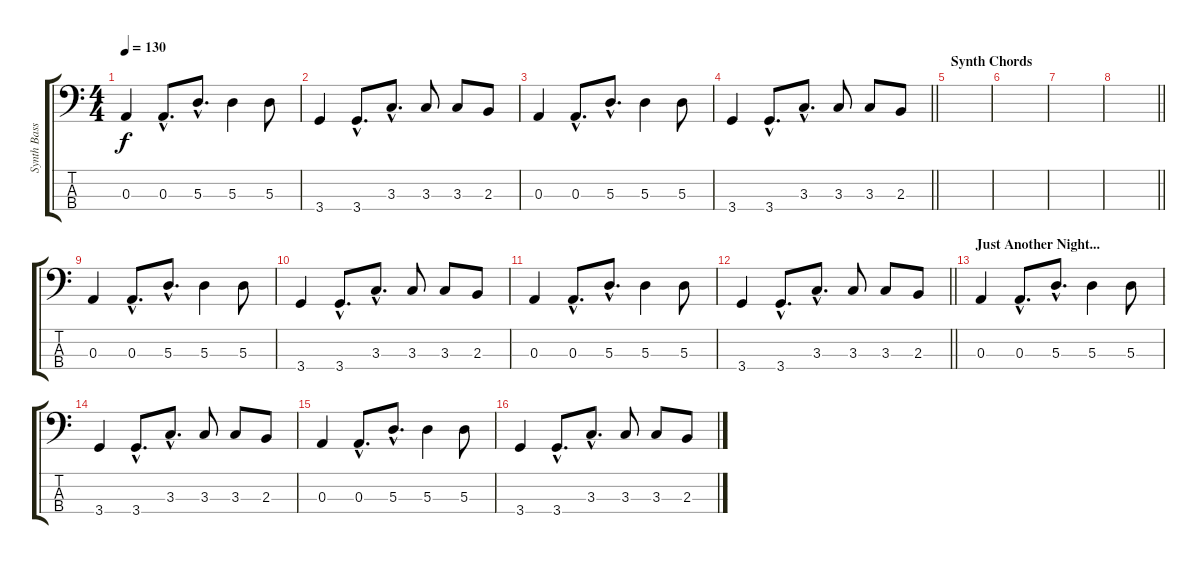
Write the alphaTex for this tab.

\track ("Synth Bass" "Synth Bass") {instrument synthbass1}
\staff {score tabs}
\tuning (G2 D2 A1 E1) {hide}
\ts (4 4)
\tempo 130
\clef f4
\ks c
0.3.4{dy f} 0.3{hac}.8{d} 5.3{hac}.8{d} 5.3.4 5.3.8 |
3.4.4 3.4{hac}.8{d} 3.3{hac}.8{d} 3.3.8 3.3.8 2.3.8 |
0.3.4 0.3{hac}.8{d} 5.3{hac}.8{d} 5.3.4 5.3.8 |
\barLineRight lightlight
3.4.4 3.4{hac}.8{d} 3.3{hac}.8{d} 3.3.8 3.3.8 2.3.8 |
\section ("" "Synth Chords")
|
|
|
\barLineRight lightlight
|
0.3.4 0.3{hac}.8{d} 5.3{hac}.8{d} 5.3.4 5.3.8 |
3.4.4 3.4{hac}.8{d} 3.3{hac}.8{d} 3.3.8 3.3.8 2.3.8 |
0.3.4 0.3{hac}.8{d} 5.3{hac}.8{d} 5.3.4 5.3.8 |
\barLineRight lightlight
3.4.4 3.4{hac}.8{d} 3.3{hac}.8{d} 3.3.8 3.3.8 2.3.8 |
\section ("" "Just Another Night...")
0.3.4 0.3{hac}.8{d} 5.3{hac}.8{d} 5.3.4 5.3.8 |
3.4.4 3.4{hac}.8{d} 3.3{hac}.8{d} 3.3.8 3.3.8 2.3.8 |
0.3.4 0.3{hac}.8{d} 5.3{hac}.8{d} 5.3.4 5.3.8 |
3.4.4 3.4{hac}.8{d} 3.3{hac}.8{d} 3.3.8 3.3.8 2.3.8
